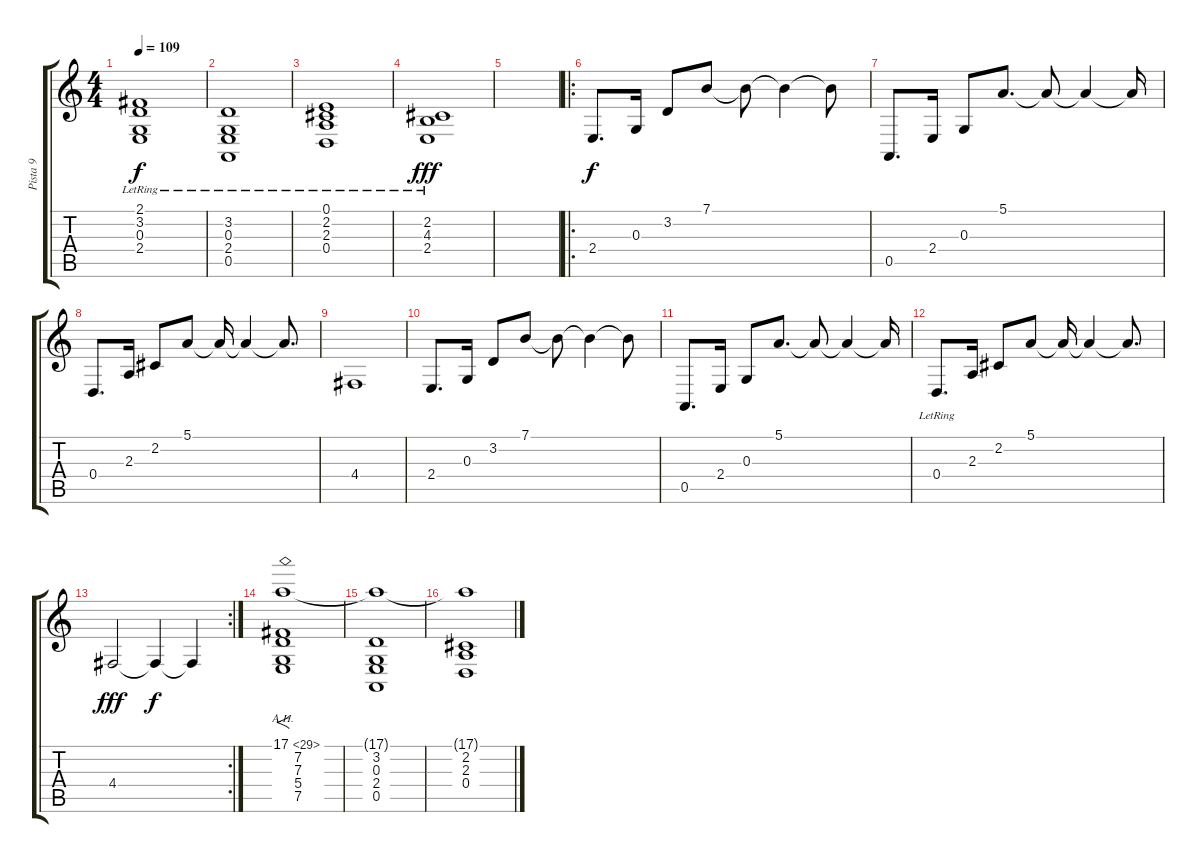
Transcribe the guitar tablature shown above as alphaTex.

\track ("Pista 9" "Pista 9") {instrument synthstrings1}
\staff {score tabs}
\tuning (E4 B3 G3 D3 A2 E2) {hide}
\ts (4 4)
\tempo 109
\clef g2
\ks c
(2.1{lr} 3.2{lr} 0.3{lr} 2.4{lr}).1{dy f} |
(3.2{lr} 0.3{lr} 2.4{lr} 0.5{lr}).1 |
(0.1{lr} 2.2{lr} 2.3{lr} 0.4{lr}).1 |
(2.2{lr} 4.3{lr} 2.4{lr}).1{dy fff} |
|
\ro
2.4.8{d dy f volume 13} 0.3.16 3.2.8 7.1.8 7.1{t}.8 7.1{t}.4{volume 5} 7.1{t}.8 |
0.5.8{d volume 13} 2.4.16 0.3.8 5.1.8{d} 5.1{t}.8 5.1{t}.4{volume 5} 5.1{t}.16 |
0.4.8{d volume 13} 2.3.16 2.2.8 5.1.8 5.1{t}.16 5.1{t}.4{volume 5} 5.1{t}.8{d} |
4.4.1{volume 8} |
2.4.8{d volume 13} 0.3.16 3.2.8 7.1.8 7.1{t}.8 7.1{t}.4{volume 5} 7.1{t}.8 |
0.5.8{d volume 13} 2.4.16 0.3.8 5.1.8{d} 5.1{t}.8 5.1{t}.4{volume 5} 5.1{t}.16 |
0.4{lr}.8{d volume 13} 2.3.16 2.2.8 5.1.8 5.1{t}.16 5.1{t}.4{volume 5} 5.1{t}.8{d} |
\rc 2
4.4.2{dy fff} 4.4{t}.4{dy f} 4.4{t}.4{volume 5} |
(17.1{ah 12} 7.2 7.3 5.4 7.5).1{f} |
(17.1{t} 3.2 0.3 2.4 0.5).1 |
(17.1{t} 2.2 2.3 0.4).1
